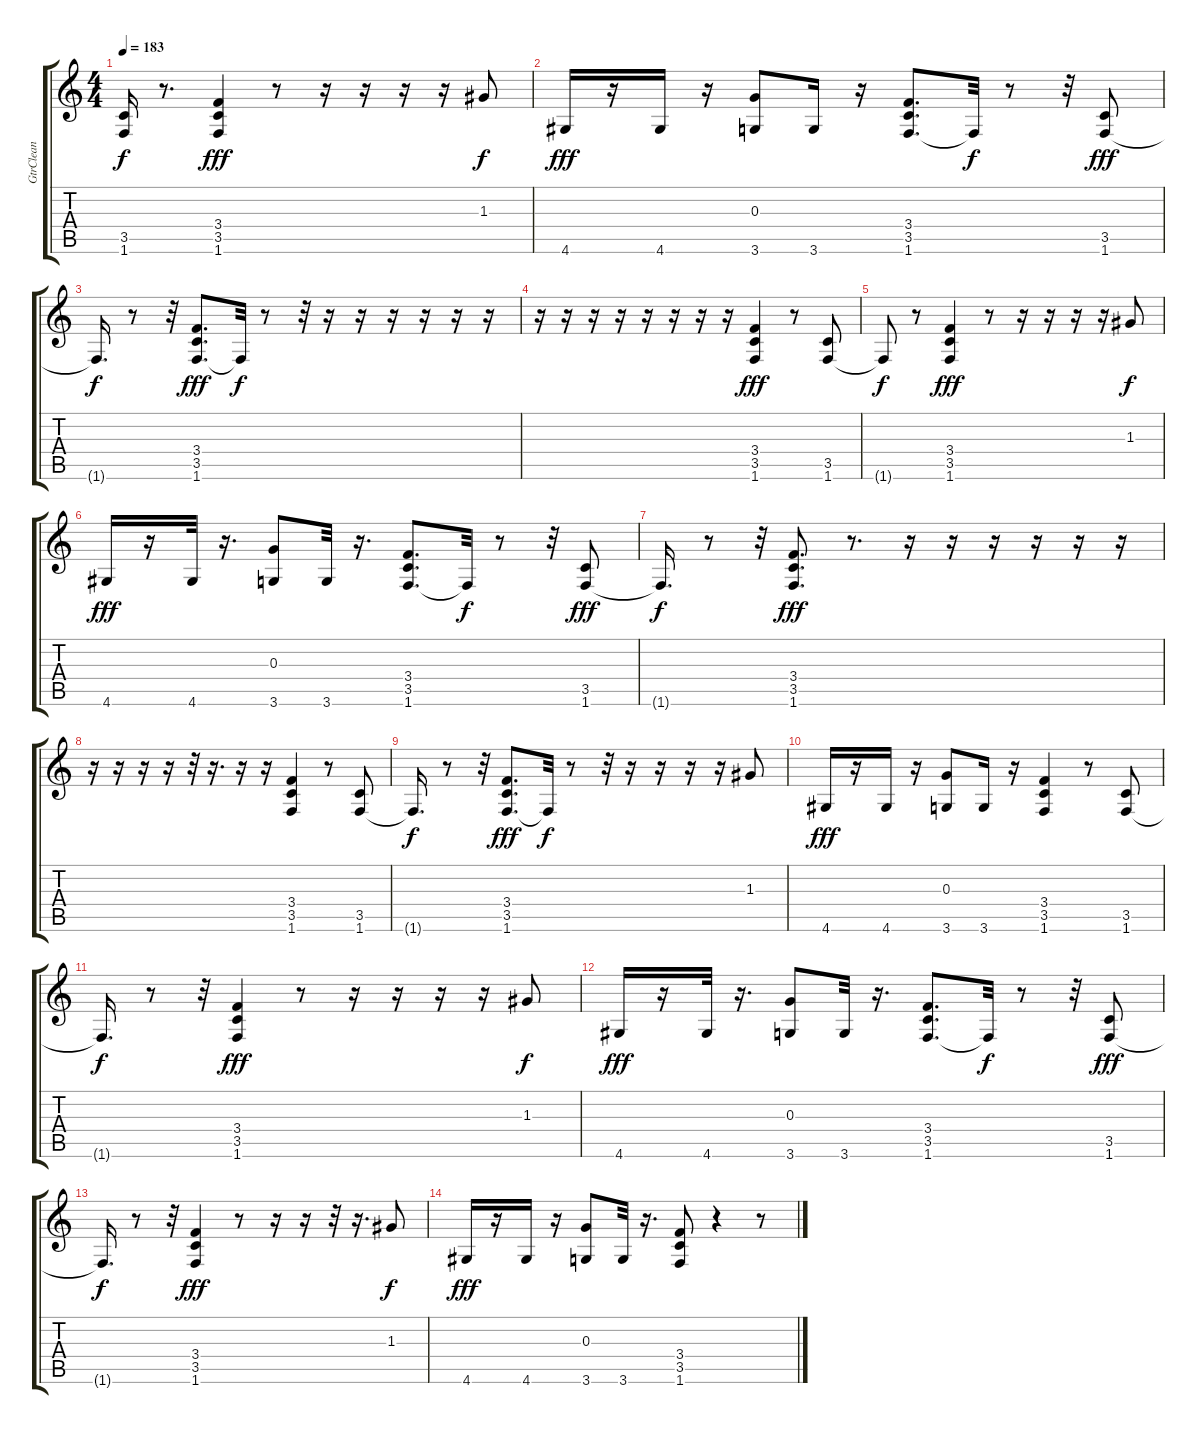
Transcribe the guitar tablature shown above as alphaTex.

\track ("GtrClean" "GtrClean") {instrument electricguitarclean}
\staff {score tabs}
\tuning (E4 B3 G3 D3 A2 E2) {hide}
\ts (4 4)
\tempo 183
\clef g2
\ks c
(3.5{t} 1.6{t}).16{dy f} r.8{d} (3.4 3.5 1.6).4{dy fff} r.8 r.16 r.16 r.16 r.16 1.3.8{dy f} |
4.6.16{dy fff} r.16 4.6.16 r.16 (0.3 3.6).8 3.6.16 r.16 (3.4 3.5 1.6).8{d} 1.6{t}.32{dy f} r.8 r.32 (3.5 1.6).8{dy fff} |
1.6{t}.16{d dy f} r.8 r.32 (3.4 3.5 1.6).8{d dy fff} 1.6{t}.32{dy f} r.8 r.32 r.16 r.16 r.16 r.16 r.16 r.16 |
r.16 r.16 r.16 r.16 r.16 r.16 r.16 r.16 (3.4 3.5 1.6).4{dy fff} r.8 (3.5 1.6).8 |
1.6{t}.8{dy f} r.8 (3.4 3.5 1.6).4{dy fff} r.8 r.16 r.16 r.16 r.16 1.3.8{dy f} |
4.6.16{dy fff} r.16 4.6.32 r.16{d} (0.3 3.6).8 3.6.32 r.16{d} (3.4 3.5 1.6).8{d} 1.6{t}.32{dy f} r.8 r.32 (3.5 1.6).8{dy fff} |
1.6{t}.16{d dy f} r.8 r.32 (3.4 3.5 1.6).8{d dy fff} r.8{d} r.16 r.16 r.16 r.16 r.16 r.16 |
r.16 r.16 r.16 r.16 r.32 r.16{d} r.16 r.16 (3.4 3.5 1.6).4 r.8 (3.5 1.6).8 |
1.6{t}.16{d dy f} r.8 r.32 (3.4 3.5 1.6).8{d dy fff} 1.6{t}.32{dy f} r.8 r.32 r.16 r.16 r.16 r.16 1.3.8 |
4.6.16{dy fff} r.16 4.6.16 r.16 (0.3 3.6).8 3.6.16 r.16 (3.4 3.5 1.6).4 r.8 (3.5 1.6).8 |
1.6{t}.16{d dy f} r.8 r.32 (3.4 3.5 1.6).4{dy fff} r.8 r.16 r.16 r.16 r.16 1.3.8{dy f} |
4.6.16{dy fff} r.16 4.6.32 r.16{d} (0.3 3.6).8 3.6.32 r.16{d} (3.4 3.5 1.6).8{d} 1.6{t}.32{dy f} r.8 r.32 (3.5 1.6).8{dy fff} |
1.6{t}.16{d dy f} r.8 r.32 (3.4 3.5 1.6).4{dy fff} r.8 r.16 r.16 r.32 r.16{d} 1.3.8{dy f} |
4.6.16{dy fff} r.16 4.6.16 r.16 (0.3 3.6).8 3.6.32 r.16{d} (3.4 3.5 1.6).8 r.4 r.8
